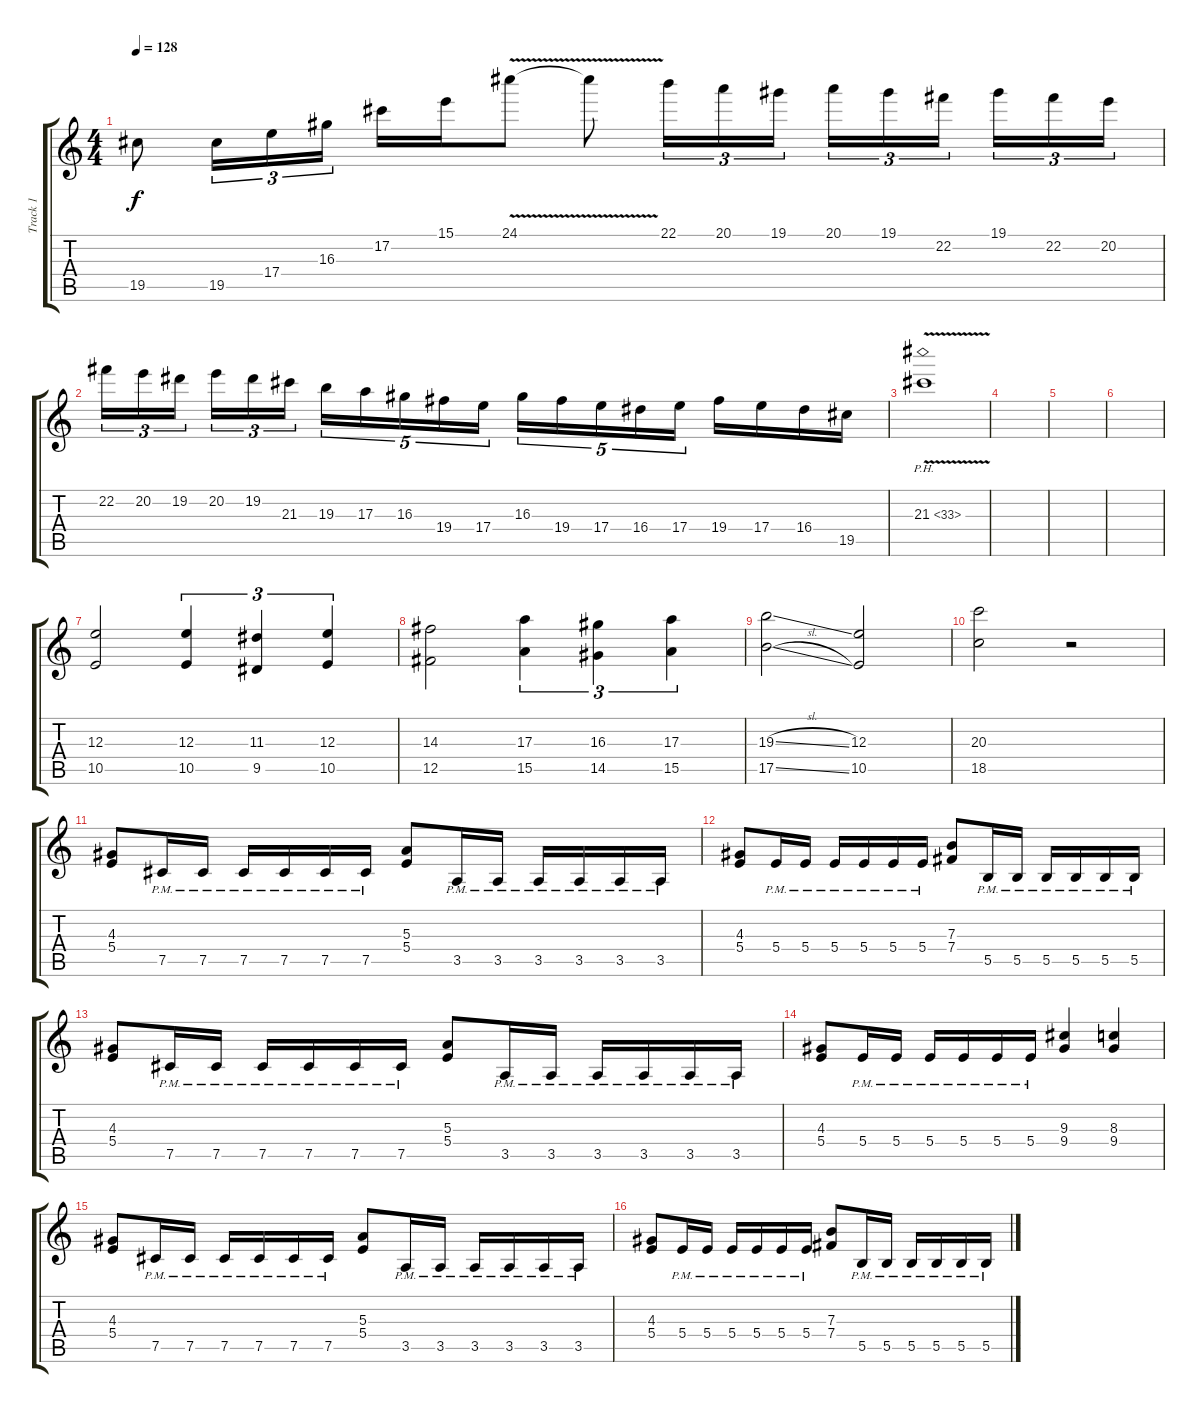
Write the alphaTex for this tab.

\track ("Track 1" "Track 1") {instrument distortionguitar}
\staff {score tabs}
\tuning (Db4 Ab3 E3 B2 Gb2 Db2) {hide}
\ts (4 4)
\tempo 128
\clef g2
\ks c
19.5.8{dy f} 19.5.16{tu (3 2)} 17.4.16{tu (3 2)} 16.3.16{tu (3 2)} 17.2.16 15.1.16 24.1{v}.8 24.1{t}.8 22.1.16{tu (3 2)} 20.1.16{tu (3 2)} 19.1.16{tu (3 2)} 20.1.16{tu (3 2)} 19.1.16{tu (3 2)} 22.2.16{tu (3 2) beam splitsecondary} 19.1.16{tu (3 2)} 22.2.16{tu (3 2)} 20.2.16{tu (3 2)} |
22.2.16{tu (3 2)} 20.2.16{tu (3 2)} 19.2.16{tu (3 2) beam splitsecondary} 20.2.16{tu (3 2)} 19.2.16{tu (3 2)} 21.3.16{tu (3 2)} 19.3.16{tu (5 4)} 17.3.16{tu (5 4)} 16.3.16{tu (5 4)} 19.4.16{tu (5 4)} 17.4.16{tu (5 4)} 16.3.16{tu (5 4)} 19.4.16{tu (5 4)} 17.4.16{tu (5 4)} 16.4.16{tu (5 4)} 17.4.16{tu (5 4)} 19.4.16 17.4.16 16.4.16 19.5.16 |
21.3{ph 12 v}.1 |
|
|
|
(12.3 10.5).2 (12.3 10.5).4{tu (3 2)} (11.3 9.5).4{tu (3 2)} (12.3 10.5).4{tu (3 2)} |
(14.3 12.5).2 (17.3 15.5).4{tu (3 2)} (16.3 14.5).4{tu (3 2)} (17.3 15.5).4{tu (3 2)} |
(19.3{sl} 17.5{sl}).2 (12.3 10.5).2 |
(20.3 18.5).2 r.2 |
(4.3 5.4).8 7.5{pm}.16 7.5{pm}.16 7.5{pm}.16 7.5{pm}.16 7.5{pm}.16 7.5{pm}.16 (5.3 5.4).8 3.5{pm}.16 3.5{pm}.16 3.5{pm}.16 3.5{pm}.16 3.5{pm}.16 3.5{pm}.16 |
(4.3 5.4).8 5.4{pm}.16 5.4{pm}.16 5.4{pm}.16 5.4{pm}.16 5.4{pm}.16 5.4{pm}.16 (7.3 7.4).8 5.5{pm}.16 5.5{pm}.16 5.5{pm}.16 5.5{pm}.16 5.5{pm}.16 5.5{pm}.16 |
(4.3 5.4).8 7.5{pm}.16 7.5{pm}.16 7.5{pm}.16 7.5{pm}.16 7.5{pm}.16 7.5{pm}.16 (5.3 5.4).8 3.5{pm}.16 3.5{pm}.16 3.5{pm}.16 3.5{pm}.16 3.5{pm}.16 3.5{pm}.16 |
(4.3 5.4).8 5.4{pm}.16 5.4{pm}.16 5.4{pm}.16 5.4{pm}.16 5.4{pm}.16 5.4{pm}.16 (9.3 9.4).4 (8.3 9.4).4 |
(4.3 5.4).8 7.5{pm}.16 7.5{pm}.16 7.5{pm}.16 7.5{pm}.16 7.5{pm}.16 7.5{pm}.16 (5.3 5.4).8 3.5{pm}.16 3.5{pm}.16 3.5{pm}.16 3.5{pm}.16 3.5{pm}.16 3.5{pm}.16 |
(4.3 5.4).8 5.4{pm}.16 5.4{pm}.16 5.4{pm}.16 5.4{pm}.16 5.4{pm}.16 5.4{pm}.16 (7.3 7.4).8 5.5{pm}.16 5.5{pm}.16 5.5{pm}.16 5.5{pm}.16 5.5{pm}.16 5.5{pm}.16
